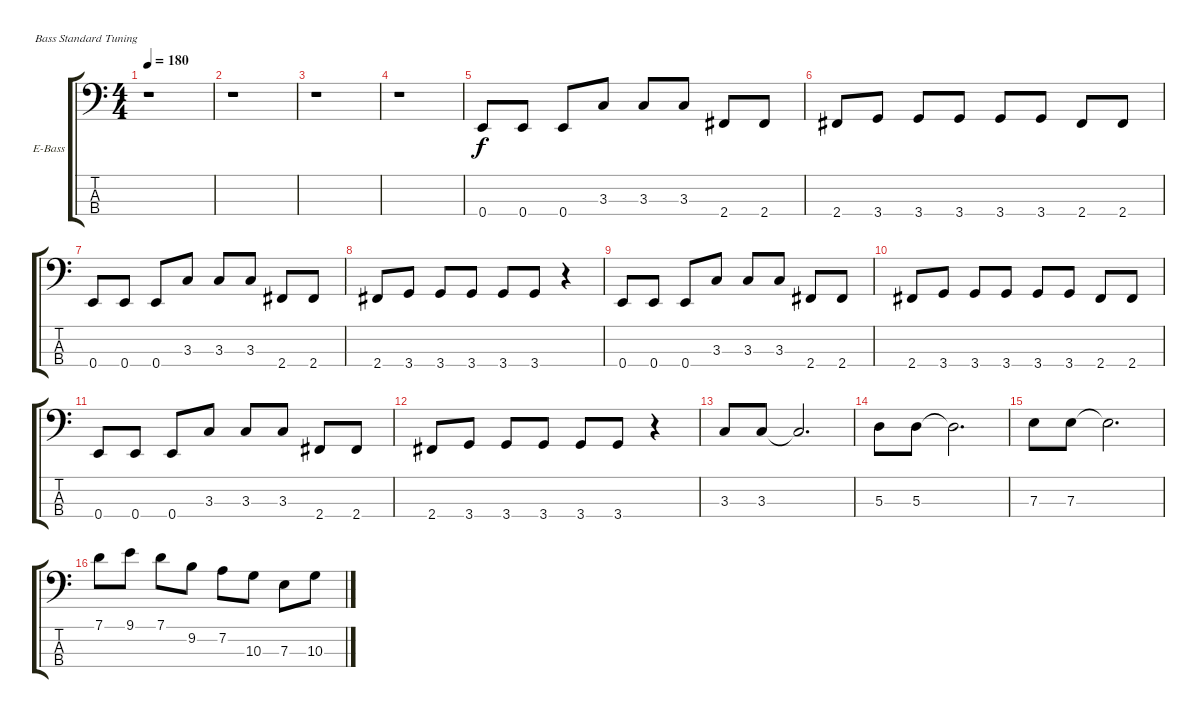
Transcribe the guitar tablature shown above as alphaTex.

\defaultSystemsLayout 4
\bracketExtendMode groupsimilarinstruments
\firstSystemTrackNameOrientation horizontal
\otherSystemsTrackNameOrientation horizontal
\track ("Басс Гитара" "E-Bass") {instrument electricbassfinger}
\staff {score tabs}
\tuning (G2 D2 A1 E1)
\ts (4 4)
\tempo 180
\clef f4
\scale
0.487395
\ks c
r.1{dy f instrument electricbassfinger} |
\scale
0.256303 r.1 |
\scale
0.256303 r.1 |
\scale
0.333333 r.1 |
\scale
0.333333 0.4.8 0.4.8 0.4.8 3.3.8 3.3.8 3.3.8 2.4.8 2.4.8 |
\scale
0.333333 2.4.8 3.4.8 3.4.8 3.4.8 3.4.8 3.4.8 2.4.8 2.4.8 |
\scale
0.333333 0.4.8 0.4.8 0.4.8 3.3.8 3.3.8 3.3.8 2.4.8 2.4.8 |
\scale
0.333333 2.4.8 3.4.8 3.4.8 3.4.8 3.4.8 3.4.8 r.4 |
\scale
0.333333 0.4.8 0.4.8 0.4.8 3.3.8 3.3.8 3.3.8 2.4.8 2.4.8 |
\scale
0.333333 2.4.8 3.4.8 3.4.8 3.4.8 3.4.8 3.4.8 2.4.8 2.4.8 |
\scale
0.333333 0.4.8 0.4.8 0.4.8 3.3.8 3.3.8 3.3.8 2.4.8 2.4.8 |
\scale
0.333333 2.4.8 3.4.8 3.4.8 3.4.8 3.4.8 3.4.8 r.4 |
\scale
0.333333 3.3.8 3.3.8 3.3{t}.2{d} |
\scale
0.333333 5.3.8 5.3.8 5.3{t}.2{d} |
\scale
0.333333 7.3.8 7.3.8 7.3{t}.2{d} |
\scale
0.333333 7.1.8 9.1.8 7.1.8 9.2.8 7.2.8 10.3.8 7.3.8 10.3.8
